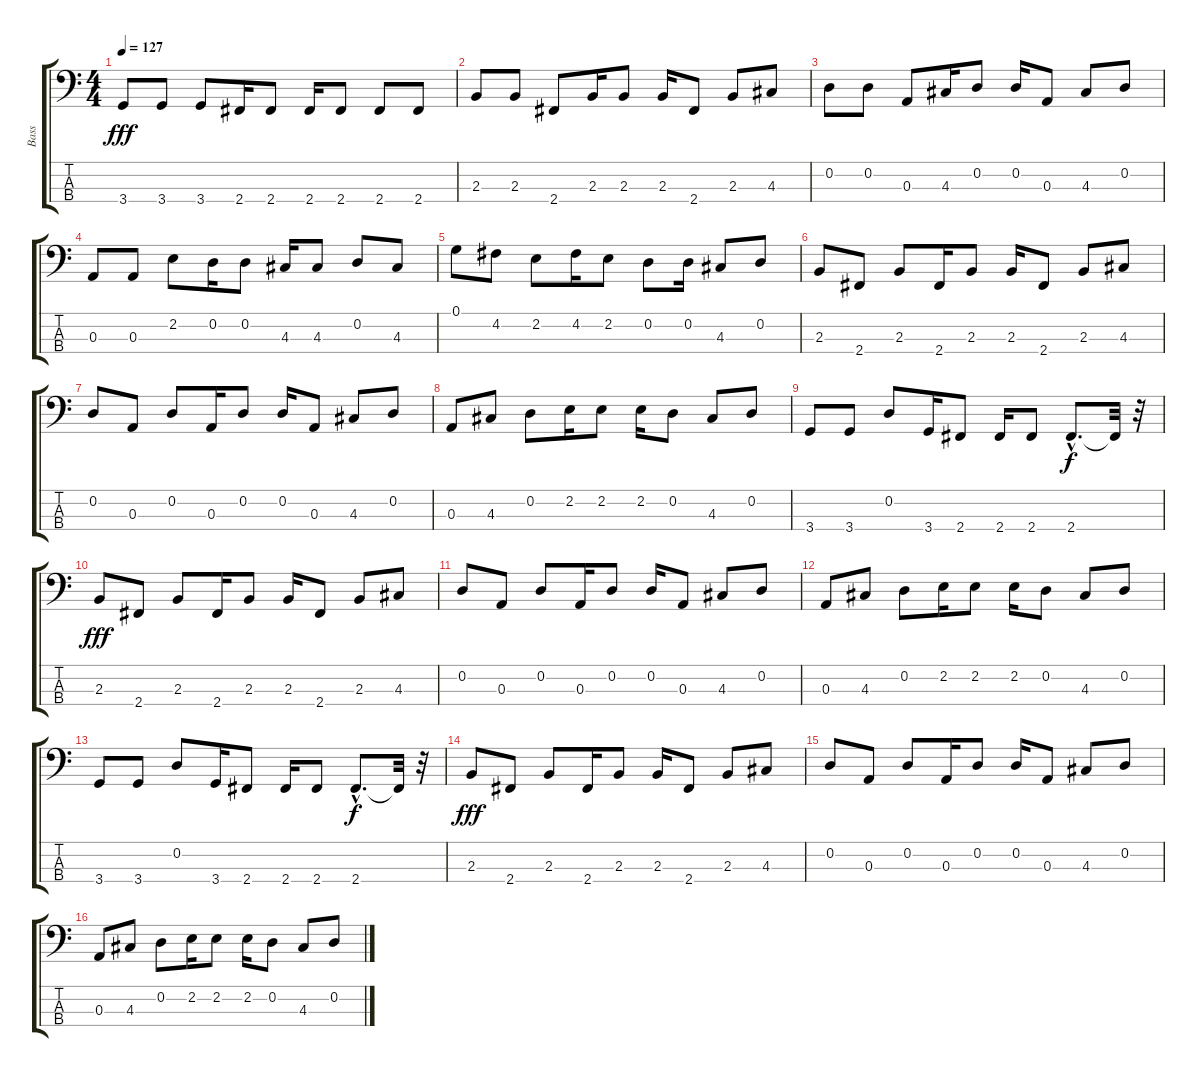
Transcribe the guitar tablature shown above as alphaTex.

\track ("Bass" "Bass") {instrument electricbasspick}
\staff {score tabs}
\tuning (G2 D2 A1 E1) {hide}
\ts (4 4)
\tempo 127
\clef f4
\ks c
3.4.8{dy fff} 3.4.8 3.4.8 2.4.16 2.4.8 2.4.16 2.4.8 2.4.8 2.4.8 |
2.3.8 2.3.8 2.4.8 2.3.16 2.3.8 2.3.16 2.4.8 2.3.8 4.3.8 |
0.2.8 0.2.8 0.3.8 4.3.16 0.2.8 0.2.16 0.3.8 4.3.8 0.2.8 |
0.3.8 0.3.8 2.2.8 0.2.16 0.2.8 4.3.16 4.3.8 0.2.8 4.3.8 |
0.1.8 4.2.8 2.2.8 4.2.16 2.2.8 0.2.8 0.2.16 4.3.8 0.2.8 |
2.3.8 2.4.8 2.3.8 2.4.16 2.3.8 2.3.16 2.4.8 2.3.8 4.3.8 |
0.2.8 0.3.8 0.2.8 0.3.16 0.2.8 0.2.16 0.3.8 4.3.8 0.2.8 |
0.3.8 4.3.8 0.2.8 2.2.16 2.2.8 2.2.16 0.2.8 4.3.8 0.2.8 |
3.4.8 3.4.8 0.2.8 3.4.16 2.4.8 2.4.16 2.4.8 2.4{hac}.8{d dy f} 2.4{t}.32 r.32 |
2.3.8{dy fff} 2.4.8 2.3.8 2.4.16 2.3.8 2.3.16 2.4.8 2.3.8 4.3.8 |
0.2.8 0.3.8 0.2.8 0.3.16 0.2.8 0.2.16 0.3.8 4.3.8 0.2.8 |
0.3.8 4.3.8 0.2.8 2.2.16 2.2.8 2.2.16 0.2.8 4.3.8 0.2.8 |
3.4.8 3.4.8 0.2.8 3.4.16 2.4.8 2.4.16 2.4.8 2.4{hac}.8{d dy f} 2.4{t}.32 r.32 |
2.3.8{dy fff} 2.4.8 2.3.8 2.4.16 2.3.8 2.3.16 2.4.8 2.3.8 4.3.8 |
0.2.8 0.3.8 0.2.8 0.3.16 0.2.8 0.2.16 0.3.8 4.3.8 0.2.8 |
0.3.8 4.3.8 0.2.8 2.2.16 2.2.8 2.2.16 0.2.8 4.3.8 0.2.8
